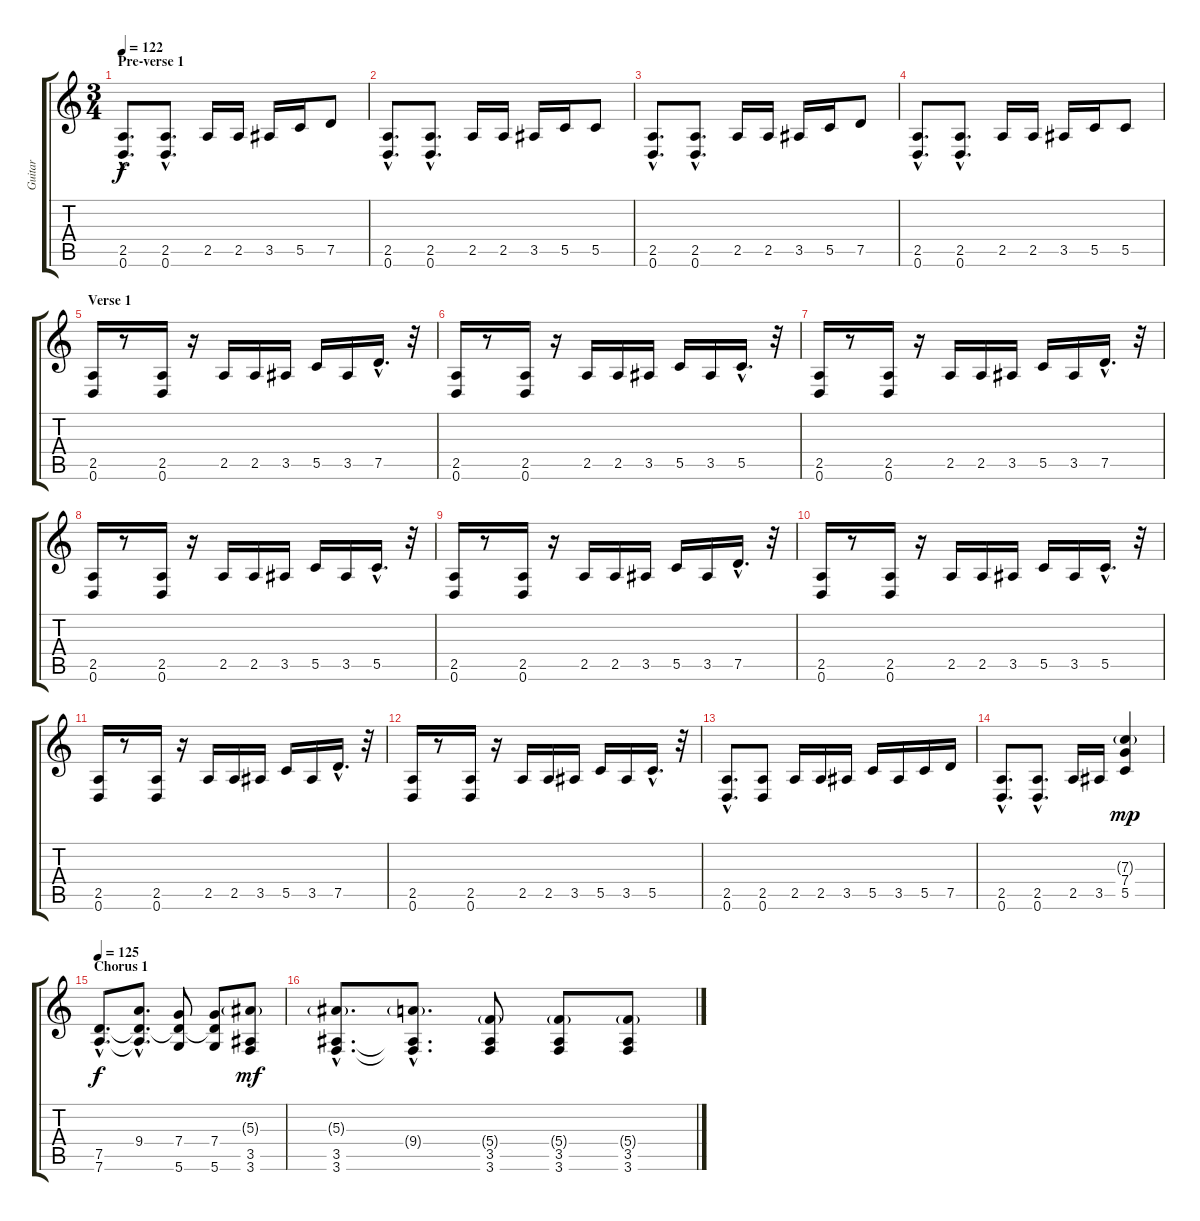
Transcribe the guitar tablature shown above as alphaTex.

\track ("Guitar" "Guitar") {instrument electricguitarjazz}
\staff {score tabs}
\tuning (D4 A3 F3 C3 G2 D2) {hide}
\ts (3 4)
\section ("" "Pre-verse 1")
\tempo 122
\clef g2
\ks c
(2.5{hac} 0.6{hac}).8{d dy f} (2.5{hac} 0.6{hac}).8{d} 2.5.16 2.5.16 3.5.16 5.5.16 7.5.8 |
(2.5{hac} 0.6{hac}).8{d} (2.5{hac} 0.6{hac}).8{d} 2.5.16 2.5.16 3.5.16 5.5.16 5.5.8 |
(2.5{hac} 0.6{hac}).8{d} (2.5{hac} 0.6{hac}).8{d} 2.5.16 2.5.16 3.5.16 5.5.16 7.5.8 |
(2.5{hac} 0.6{hac}).8{d} (2.5{hac} 0.6{hac}).8{d} 2.5.16 2.5.16 3.5.16 5.5.16 5.5.8 |
\section ("" "Verse 1")
(2.5 0.6).16 r.8 (2.5 0.6).16 r.16 2.5.16 2.5.16 3.5.16 5.5.16 3.5.16 7.5{hac}.16{d} r.32 |
(2.5 0.6).16 r.8 (2.5 0.6).16 r.16 2.5.16 2.5.16 3.5.16 5.5.16 3.5.16 5.5{hac}.16{d} r.32 |
(2.5 0.6).16 r.8 (2.5 0.6).16 r.16 2.5.16 2.5.16 3.5.16 5.5.16 3.5.16 7.5{hac}.16{d} r.32 |
(2.5 0.6).16 r.8 (2.5 0.6).16 r.16 2.5.16 2.5.16 3.5.16 5.5.16 3.5.16 5.5{hac}.16{d} r.32 |
(2.5 0.6).16 r.8 (2.5 0.6).16 r.16 2.5.16 2.5.16 3.5.16 5.5.16 3.5.16 7.5{hac}.16{d} r.32 |
(2.5 0.6).16 r.8 (2.5 0.6).16 r.16 2.5.16 2.5.16 3.5.16 5.5.16 3.5.16 5.5{hac}.16{d} r.32 |
(2.5 0.6).16 r.8 (2.5 0.6).16 r.16 2.5.16 2.5.16 3.5.16 5.5.16 3.5.16 7.5{hac}.16{d} r.32 |
(2.5 0.6).16 r.8 (2.5 0.6).16 r.16 2.5.16 2.5.16 3.5.16 5.5.16 3.5.16 5.5{hac}.16{d} r.32 |
(2.5{hac} 0.6{hac}).8{d} (2.5 0.6).8 2.5.16 2.5.16 3.5.16 5.5.16 3.5.16 5.5.16 7.5.16 |
(2.5{hac} 0.6{hac}).8{d} (2.5{hac} 0.6{hac}).8{d} 2.5.16 3.5.16 (7.3{g} 7.4 5.5).4{dy mp} |
\section ("" "Chorus 1")
\tempo 125
(7.5{hac} 7.6{hac}).8{d dy f} (9.4{hac} 7.5{hac t} 7.6{hac t}).8{d} (7.4 7.5{t} 5.6).8 (7.4 7.5{t} 5.6).8 (5.3{g} 3.5 3.6).8{dy mf} |
(5.3{g hac} 3.5{hac} 3.6{hac}).8{d} (9.4{g hac} 3.5{hac t} 3.6{hac t}).8{d} (5.4{g} 3.5 3.6).8 (5.4{g} 3.5 3.6).8 (5.4{g} 3.5 3.6).8
